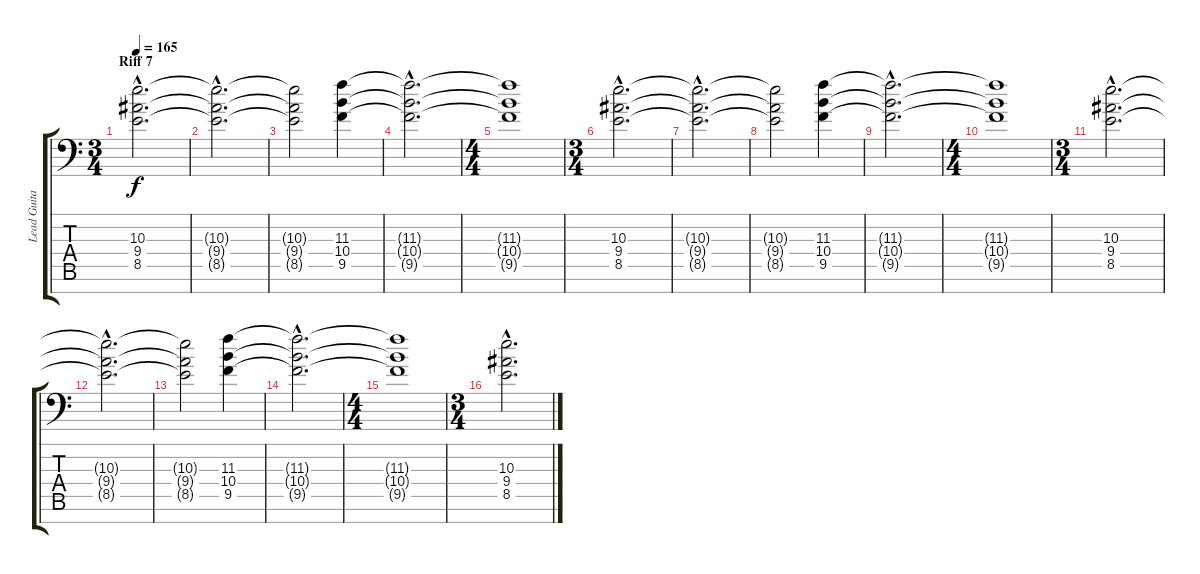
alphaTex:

\track ("Lead Guitar" "Lead Guita") {instrument distortionguitar}
\staff {score tabs}
\tuning (Eb4 Bb3 Gb3 Db3 Ab2 Eb2 Bb1) {hide}
\ts (3 4)
\section ("" "Riff 7")
\tempo 165
\clef f4
\ks c
(10.3{hac} 9.4{hac} 8.5{hac}).2{d dy f} |
(10.3{hac t} 9.4{hac t} 8.5{hac t}).2{d} |
(10.3{t} 9.4{t} 8.5{t}).2 (11.3 10.4 9.5).4 |
(11.3{hac t} 10.4{hac t} 9.5{hac t}).2{d} |
\ts (4 4)
(11.3{t} 10.4{t} 9.5{t}).1 |
\ts (3 4)
(10.3{hac} 9.4{hac} 8.5{hac}).2{d} |
(10.3{hac t} 9.4{hac t} 8.5{hac t}).2{d} |
(10.3{t} 9.4{t} 8.5{t}).2 (11.3 10.4 9.5).4 |
(11.3{hac t} 10.4{hac t} 9.5{hac t}).2{d} |
\ts (4 4)
(11.3{t} 10.4{t} 9.5{t}).1 |
\ts (3 4)
(10.3{hac} 9.4{hac} 8.5{hac}).2{d} |
(10.3{hac t} 9.4{hac t} 8.5{hac t}).2{d} |
(10.3{t} 9.4{t} 8.5{t}).2 (11.3 10.4 9.5).4 |
(11.3{hac t} 10.4{hac t} 9.5{hac t}).2{d} |
\ts (4 4)
(11.3{t} 10.4{t} 9.5{t}).1 |
\ts (3 4)
(10.3{hac} 9.4{hac} 8.5{hac}).2{d}
